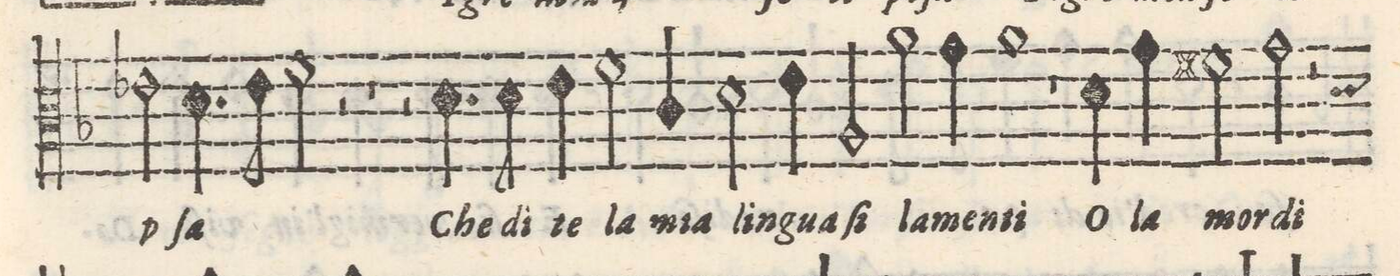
**kern	**text
*I"ALTO	*
*clefC3	*
*k[b-]	*
*met(C)	*
*M4/4	*
2e-X\	p-
4.d\	-xa
8e-\	.
=11-	=11-
2f\	.
2r	.
=12-	=12-
1r	.
=13-	=13-
2r	.
4.d\	Che
8d\	di
=14-	=14-
4eny\	te
2f\	la
4c/	mia
=15-	=15-
2d\	lin-
4e\	-gua
2A/	ſi
=16-	=16-
2a\	la-
4g\	-men-
=17-	=17-
1a	-ti
=18-	=18-
1r	.
=19-	=19-
4d\	O
4g\	la
2f#X\	mor-
=20-	=20-
2g\	-di
*-	*-
